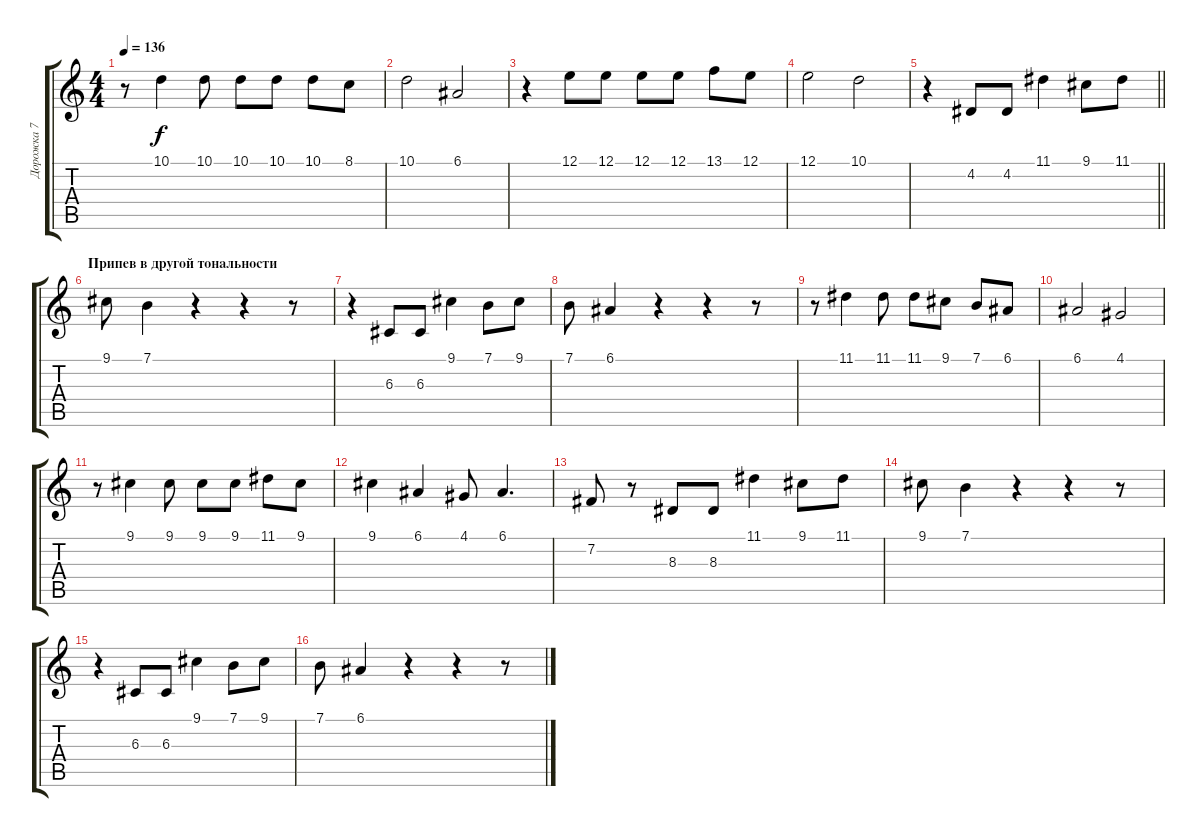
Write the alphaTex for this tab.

\track ("Дорожка 7" "Дорожка 7") {instrument lead1square}
\staff {score tabs}
\tuning (E4 B3 G3 D3 A2 E2) {hide}
\ts (4 4)
\tempo 136
\clef g2
\ks c
r.8{dy f} 10.1.4 10.1.8 10.1.8 10.1.8 10.1.8 8.1.8 |
10.1.2 6.1.2 |
r.4 12.1.8 12.1.8 12.1.8 12.1.8 13.1.8 12.1.8 |
12.1.2 10.1.2 |
\barLineRight lightlight
r.4 4.2.8 4.2.8 11.1.4 9.1.8 11.1.8 |
\section ("" "Припев в другой тональности")
9.1.8 7.1.4 r.4 r.4 r.8 |
r.4 6.3.8 6.3.8 9.1.4 7.1.8 9.1.8 |
7.1.8 6.1.4 r.4 r.4 r.8 |
r.8 11.1.4 11.1.8 11.1.8 9.1.8 7.1.8 6.1.8 |
6.1.2 4.1.2 |
r.8 9.1.4 9.1.8 9.1.8 9.1.8 11.1.8 9.1.8 |
9.1.4 6.1.4 4.1.8 6.1.4{d} |
7.2.8 r.8 8.3.8 8.3.8 11.1.4 9.1.8 11.1.8 |
9.1.8 7.1.4 r.4 r.4 r.8 |
r.4 6.3.8 6.3.8 9.1.4 7.1.8 9.1.8 |
7.1.8 6.1.4 r.4 r.4 r.8
